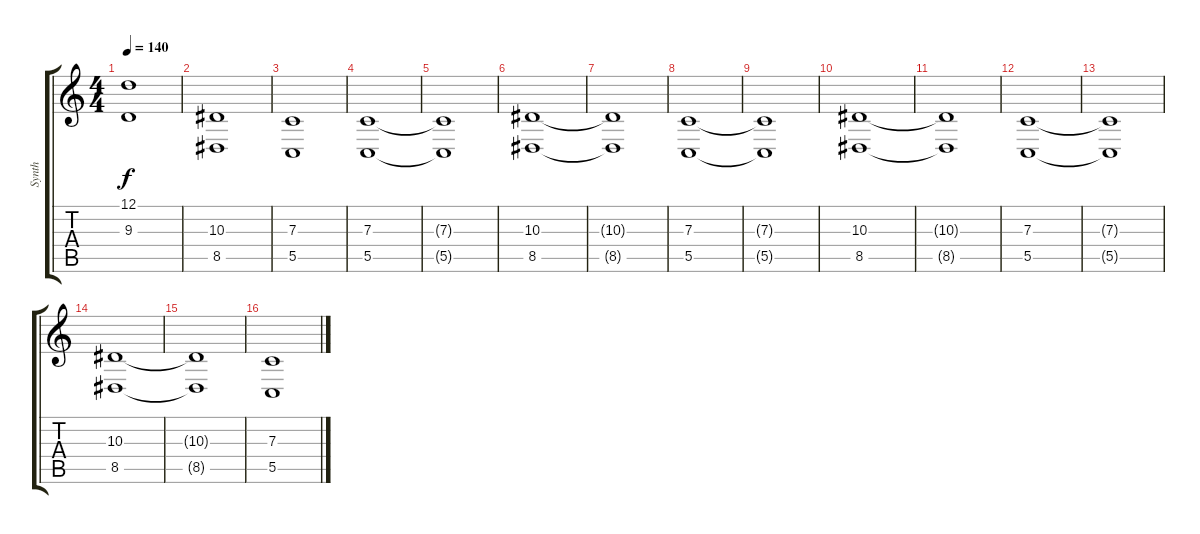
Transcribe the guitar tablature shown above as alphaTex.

\track ("Synth" "Synth") {instrument choiraahs}
\staff {score tabs}
\tuning (D4 A3 F3 C3 G2 C2) {hide}
\ts (4 4)
\tempo 140
\clef g2
\ks c
(12.1 9.3).1{dy f} |
(10.3 8.5).1 |
(7.3 5.5).1 |
(7.3 5.5).1 |
(7.3{t} 5.5{t}).1 |
(10.3 8.5).1 |
(10.3{t} 8.5{t}).1 |
(7.3 5.5).1 |
(7.3{t} 5.5{t}).1 |
(10.3 8.5).1 |
(10.3{t} 8.5{t}).1 |
(7.3 5.5).1 |
(7.3{t} 5.5{t}).1 |
(10.3 8.5).1 |
(10.3{t} 8.5{t}).1 |
(7.3 5.5).1
